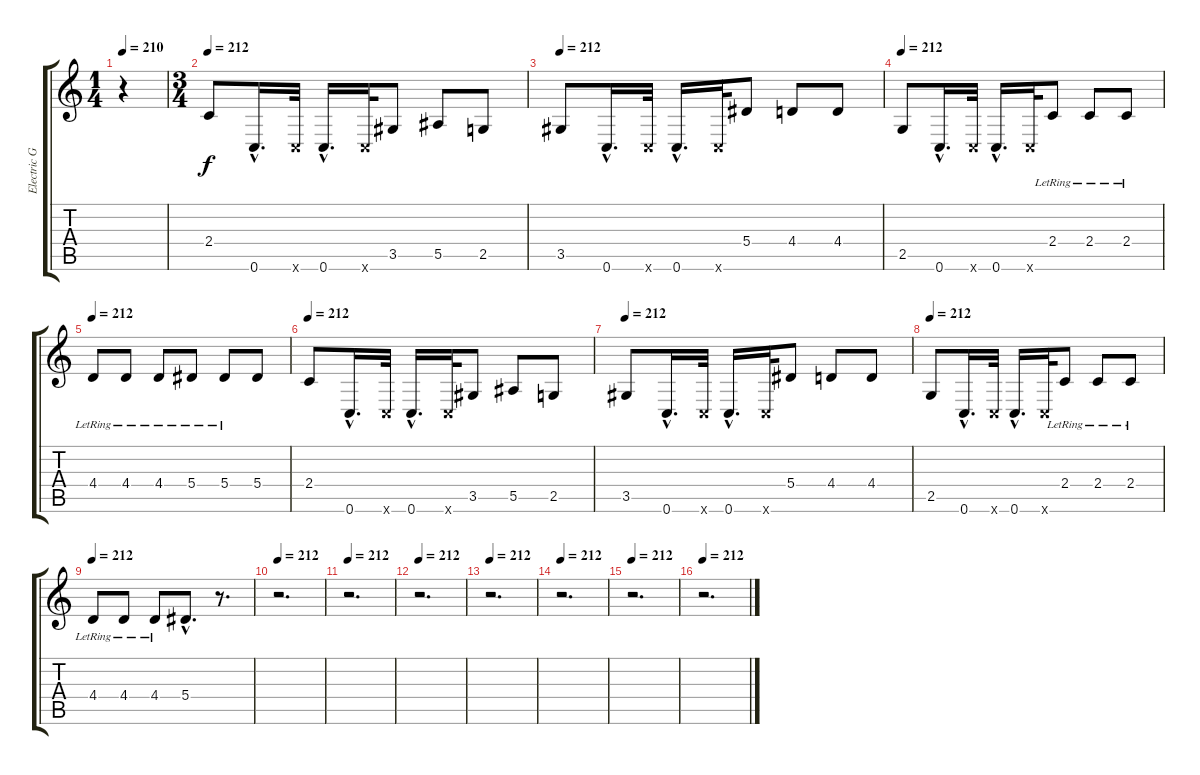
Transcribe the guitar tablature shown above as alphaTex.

\track ("Electric Guitar 3" "Electric G") {instrument distortionguitar}
\staff {score tabs}
\tuning (C4 G3 Eb3 Bb2 F2 C2) {hide}
\ts (1 4)
\tempo 210
\tempo 219
\tempo 210
\clef g2
\ks c
r.4{dy f instrument distortionguitar} |
\ts (3 4)
\tempo 212
2.4.8{volume 13 balance 8} 0.6{hac}.16{d} 0.6{x}.32 0.6{hac}.16{d} 0.6{x}.32 3.5.8 5.5.8 2.5.8 |
\tempo 212
3.5.8{volume 13 balance 8} 0.6{hac}.16{d} 0.6{x}.32 0.6{hac}.16{d} 0.6{x}.32 5.4.8 4.4.8 4.4.8 |
\tempo 212
2.5.8{volume 13 balance 8} 0.6{hac}.16{d} 0.6{x}.32 0.6{hac}.16{d} 0.6{x}.32 2.4{lr}.8 2.4{lr}.8 2.4{lr}.8 |
\tempo 212
4.4{lr}.8{volume 13 balance 8} 4.4{lr}.8 4.4{lr}.8 5.4{lr}.8 5.4{lr}.8 5.4.8 |
\tempo 212
2.4.8{volume 13 balance 8} 0.6{hac}.16{d} 0.6{x}.32 0.6{hac}.16{d} 0.6{x}.32 3.5.8 5.5.8 2.5.8 |
\tempo 212
3.5.8{volume 13 balance 8} 0.6{hac}.16{d} 0.6{x}.32 0.6{hac}.16{d} 0.6{x}.32 5.4.8 4.4.8 4.4.8 |
\tempo 212
2.5.8{volume 13 balance 8} 0.6{hac}.16{d} 0.6{x}.32 0.6{hac}.16{d} 0.6{x}.32 2.4{lr}.8 2.4{lr}.8 2.4{lr}.8 |
\tempo 212
4.4{lr}.8{volume 13 balance 8} 4.4{lr}.8 4.4{lr}.8 5.4{hac}.8{d} r.8{d} |
\tempo 212
r.2{d volume 15 balance 16} |
\tempo 212
r.2{d} |
\tempo 212
r.2{d} |
\tempo 212
r.2{d} |
\tempo 212
r.2{d} |
\tempo 212
r.2{d} |
\tempo 212
r.2{d}
